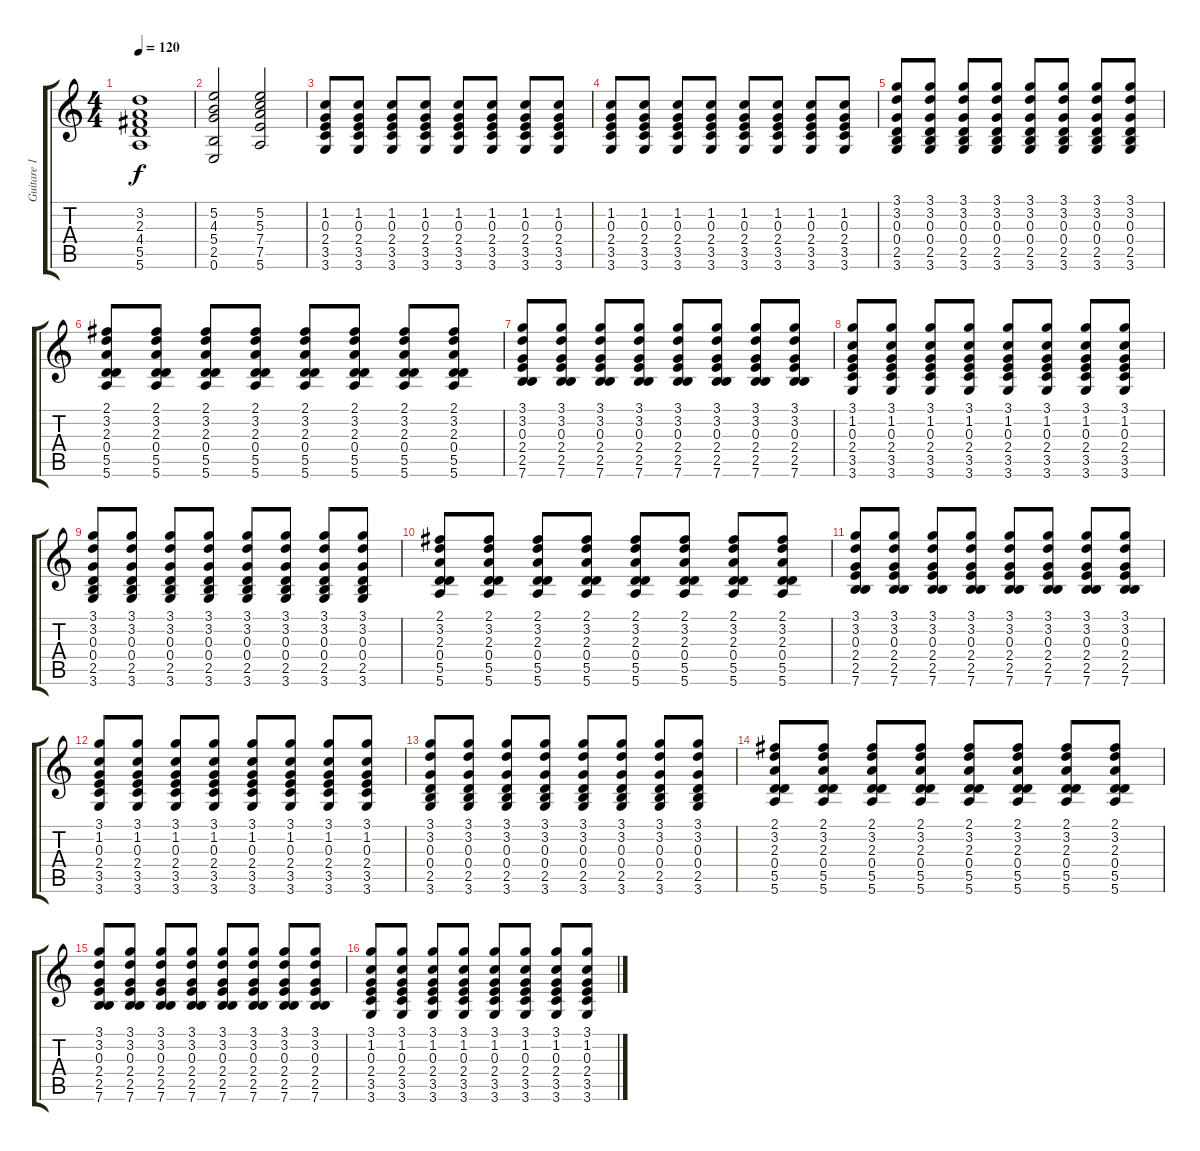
\track ("Guitare 1" "Guitare 1") {instrument distortionguitar}
\staff {score tabs}
\tuning (E4 B3 G3 D3 A2 E2) {hide}
\ts (4 4)
\tempo 120
\clef g2
\ks c
(3.2 2.3 4.4 5.5 5.6).1{dy f} |
(5.2 4.3 5.4 2.5 0.6).2 (5.2 5.3 7.4 7.5 5.6).2 |
(1.2 0.3 2.4 3.5 3.6).8{volume 12} (1.2 0.3 2.4 3.5 3.6).8 (1.2 0.3 2.4 3.5 3.6).8 (1.2 0.3 2.4 3.5 3.6).8 (1.2 0.3 2.4 3.5 3.6).8 (1.2 0.3 2.4 3.5 3.6).8 (1.2 0.3 2.4 3.5 3.6).8 (1.2 0.3 2.4 3.5 3.6).8 |
(1.2 0.3 2.4 3.5 3.6).8{volume 16} (1.2 0.3 2.4 3.5 3.6).8 (1.2 0.3 2.4 3.5 3.6).8 (1.2 0.3 2.4 3.5 3.6).8 (1.2 0.3 2.4 3.5 3.6).8 (1.2 0.3 2.4 3.5 3.6).8 (1.2 0.3 2.4 3.5 3.6).8 (1.2 0.3 2.4 3.5 3.6).8 |
(3.1 3.2 0.3 0.4 2.5 3.6).8 (3.1 3.2 0.3 0.4 2.5 3.6).8 (3.1 3.2 0.3 0.4 2.5 3.6).8 (3.1 3.2 0.3 0.4 2.5 3.6).8 (3.1 3.2 0.3 0.4 2.5 3.6).8 (3.1 3.2 0.3 0.4 2.5 3.6).8 (3.1 3.2 0.3 0.4 2.5 3.6).8 (3.1 3.2 0.3 0.4 2.5 3.6).8 |
(2.1 3.2 2.3 0.4 5.5 5.6).8 (2.1 3.2 2.3 0.4 5.5 5.6).8 (2.1 3.2 2.3 0.4 5.5 5.6).8 (2.1 3.2 2.3 0.4 5.5 5.6).8 (2.1 3.2 2.3 0.4 5.5 5.6).8 (2.1 3.2 2.3 0.4 5.5 5.6).8 (2.1 3.2 2.3 0.4 5.5 5.6).8 (2.1 3.2 2.3 0.4 5.5 5.6).8 |
(3.1 3.2 0.3 2.4 2.5 7.6).8 (3.1 3.2 0.3 2.4 2.5 7.6).8 (3.1 3.2 0.3 2.4 2.5 7.6).8 (3.1 3.2 0.3 2.4 2.5 7.6).8 (3.1 3.2 0.3 2.4 2.5 7.6).8 (3.1 3.2 0.3 2.4 2.5 7.6).8 (3.1 3.2 0.3 2.4 2.5 7.6).8 (3.1 3.2 0.3 2.4 2.5 7.6).8 |
(3.1 1.2 0.3 2.4 3.5 3.6).8 (3.1 1.2 0.3 2.4 3.5 3.6).8 (3.1 1.2 0.3 2.4 3.5 3.6).8 (3.1 1.2 0.3 2.4 3.5 3.6).8 (3.1 1.2 0.3 2.4 3.5 3.6).8 (3.1 1.2 0.3 2.4 3.5 3.6).8 (3.1 1.2 0.3 2.4 3.5 3.6).8 (3.1 1.2 0.3 2.4 3.5 3.6).8 |
(3.1 3.2 0.3 0.4 2.5 3.6).8 (3.1 3.2 0.3 0.4 2.5 3.6).8 (3.1 3.2 0.3 0.4 2.5 3.6).8 (3.1 3.2 0.3 0.4 2.5 3.6).8 (3.1 3.2 0.3 0.4 2.5 3.6).8 (3.1 3.2 0.3 0.4 2.5 3.6).8 (3.1 3.2 0.3 0.4 2.5 3.6).8 (3.1 3.2 0.3 0.4 2.5 3.6).8 |
(2.1 3.2 2.3 0.4 5.5 5.6).8 (2.1 3.2 2.3 0.4 5.5 5.6).8 (2.1 3.2 2.3 0.4 5.5 5.6).8 (2.1 3.2 2.3 0.4 5.5 5.6).8 (2.1 3.2 2.3 0.4 5.5 5.6).8 (2.1 3.2 2.3 0.4 5.5 5.6).8 (2.1 3.2 2.3 0.4 5.5 5.6).8 (2.1 3.2 2.3 0.4 5.5 5.6).8 |
(3.1 3.2 0.3 2.4 2.5 7.6).8 (3.1 3.2 0.3 2.4 2.5 7.6).8 (3.1 3.2 0.3 2.4 2.5 7.6).8 (3.1 3.2 0.3 2.4 2.5 7.6).8 (3.1 3.2 0.3 2.4 2.5 7.6).8 (3.1 3.2 0.3 2.4 2.5 7.6).8 (3.1 3.2 0.3 2.4 2.5 7.6).8 (3.1 3.2 0.3 2.4 2.5 7.6).8 |
(3.1 1.2 0.3 2.4 3.5 3.6).8 (3.1 1.2 0.3 2.4 3.5 3.6).8 (3.1 1.2 0.3 2.4 3.5 3.6).8 (3.1 1.2 0.3 2.4 3.5 3.6).8 (3.1 1.2 0.3 2.4 3.5 3.6).8 (3.1 1.2 0.3 2.4 3.5 3.6).8 (3.1 1.2 0.3 2.4 3.5 3.6).8 (3.1 1.2 0.3 2.4 3.5 3.6).8 |
(3.1 3.2 0.3 0.4 2.5 3.6).8 (3.1 3.2 0.3 0.4 2.5 3.6).8 (3.1 3.2 0.3 0.4 2.5 3.6).8 (3.1 3.2 0.3 0.4 2.5 3.6).8 (3.1 3.2 0.3 0.4 2.5 3.6).8 (3.1 3.2 0.3 0.4 2.5 3.6).8 (3.1 3.2 0.3 0.4 2.5 3.6).8 (3.1 3.2 0.3 0.4 2.5 3.6).8 |
(2.1 3.2 2.3 0.4 5.5 5.6).8 (2.1 3.2 2.3 0.4 5.5 5.6).8 (2.1 3.2 2.3 0.4 5.5 5.6).8 (2.1 3.2 2.3 0.4 5.5 5.6).8 (2.1 3.2 2.3 0.4 5.5 5.6).8 (2.1 3.2 2.3 0.4 5.5 5.6).8 (2.1 3.2 2.3 0.4 5.5 5.6).8 (2.1 3.2 2.3 0.4 5.5 5.6).8 |
(3.1 3.2 0.3 2.4 2.5 7.6).8 (3.1 3.2 0.3 2.4 2.5 7.6).8 (3.1 3.2 0.3 2.4 2.5 7.6).8 (3.1 3.2 0.3 2.4 2.5 7.6).8 (3.1 3.2 0.3 2.4 2.5 7.6).8 (3.1 3.2 0.3 2.4 2.5 7.6).8 (3.1 3.2 0.3 2.4 2.5 7.6).8 (3.1 3.2 0.3 2.4 2.5 7.6).8 |
(3.1 1.2 0.3 2.4 3.5 3.6).8 (3.1 1.2 0.3 2.4 3.5 3.6).8 (3.1 1.2 0.3 2.4 3.5 3.6).8 (3.1 1.2 0.3 2.4 3.5 3.6).8 (3.1 1.2 0.3 2.4 3.5 3.6).8 (3.1 1.2 0.3 2.4 3.5 3.6).8 (3.1 1.2 0.3 2.4 3.5 3.6).8 (3.1 1.2 0.3 2.4 3.5 3.6).8
